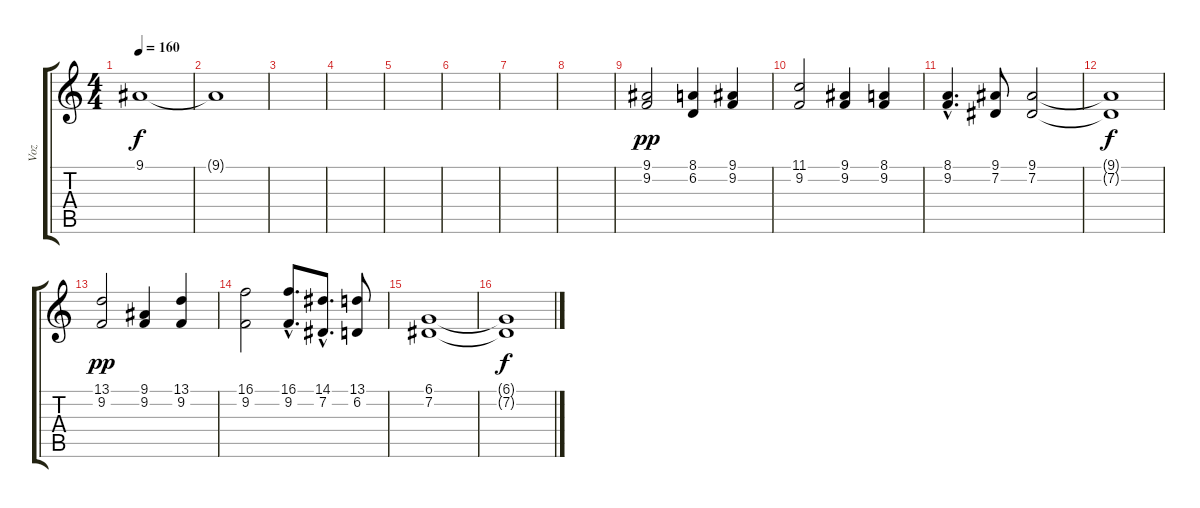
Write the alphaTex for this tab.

\track ("Voz" "Voz") {instrument lead2sawtooth}
\staff {score tabs}
\tuning (Db4 Ab3 E3 B2 Gb2 Db2) {hide}
\ts (4 4)
\tempo 160
\clef g2
\ks c
9.1.1{dy f} |
9.1{t}.1 |
|
|
|
|
|
|
(9.1 9.2).2{dy pp} (8.1 6.2).4 (9.1 9.2).4 |
(11.1 9.2).2 (9.1 9.2).4 (8.1 9.2).4 |
(8.1{hac} 9.2{hac}).4{d} (9.1 7.2).8 (9.1 7.2).2 |
(9.1{t} 7.2{t}).1{dy f} |
(13.1 9.2).2{dy pp} (9.1 9.2).4 (13.1 9.2).4 |
(16.1 9.2).2 (16.1{hac} 9.2{hac}).8{d} (14.1{hac} 7.2{hac}).8{d} (13.1 6.2).8 |
(6.1 7.2).1 |
(6.1{t} 7.2{t}).1{dy f}
